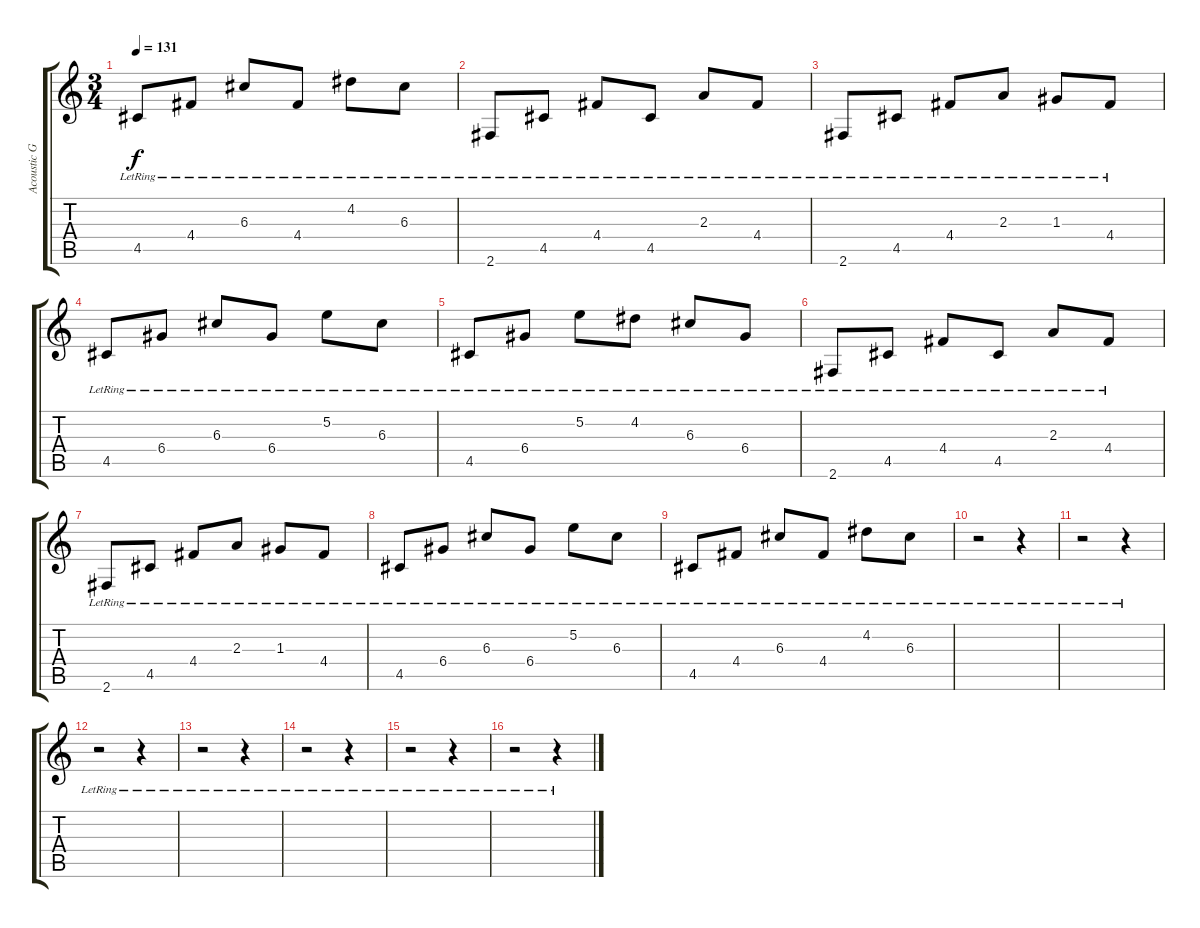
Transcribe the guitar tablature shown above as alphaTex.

\track ("Acoustic Guitar II" "Acoustic G") {instrument acousticguitarnylon}
\staff {score tabs}
\tuning (E4 B3 G3 D3 A2 E2) {hide}
\ts (3 4)
\tempo 131
\clef g2
\ks c
4.5{lr}.8{dy f} 4.4{lr}.8 6.3{lr}.8 4.4{lr}.8 4.2{lr}.8 6.3{lr}.8 |
2.6{lr}.8 4.5{lr}.8 4.4{lr}.8 4.5{lr}.8 2.3{lr}.8 4.4{lr}.8 |
2.6{lr}.8 4.5{lr}.8 4.4{lr}.8 2.3{lr}.8 1.3{lr}.8 4.4{lr}.8 |
4.5{lr}.8 6.4{lr}.8 6.3{lr}.8 6.4{lr}.8 5.2{lr}.8 6.3{lr}.8 |
4.5{lr}.8 6.4{lr}.8 5.2{lr}.8 4.2{lr}.8 6.3{lr}.8 6.4{lr}.8 |
2.6{lr}.8 4.5{lr}.8 4.4{lr}.8 4.5{lr}.8 2.3{lr}.8 4.4{lr}.8 |
2.6{lr}.8 4.5{lr}.8 4.4{lr}.8 2.3{lr}.8 1.3{lr}.8 4.4{lr}.8 |
4.5{lr}.8 6.4{lr}.8 6.3{lr}.8 6.4{lr}.8 5.2{lr}.8 6.3{lr}.8 |
4.5{lr}.8 4.4{lr}.8 6.3{lr}.8 4.4{lr}.8 4.2{lr}.8 6.3{lr}.8 |
r.2 r.4 |
r.2 r.4 |
r.2 r.4 |
r.2 r.4 |
r.2 r.4 |
r.2 r.4 |
r.2 r.4
